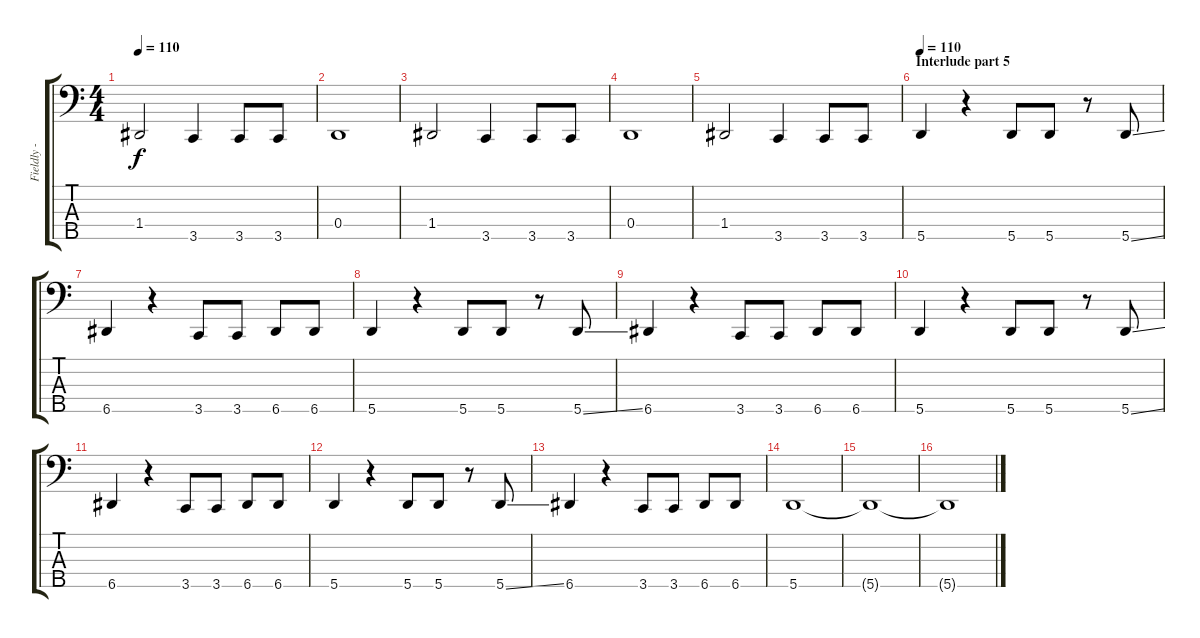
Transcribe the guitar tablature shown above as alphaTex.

\track ("Fieldly - Bass" "Fieldly - ") {instrument electricbassfinger}
\staff {score tabs}
\tuning (F2 C2 G1 D1 A0) {hide}
\ts (4 4)
\tempo 110
\clef f4
\ks c
1.4.2{dy f} 3.5.4 3.5.8 3.5.8 |
0.4.1 |
1.4.2 3.5.4 3.5.8 3.5.8 |
0.4.1 |
1.4.2 3.5.4 3.5.8 3.5.8 |
\section ("" "Interlude part 5")
\tempo 110
5.5.4{volume 16 balance 8 instrument slapbass1} r.4 5.5.8 5.5.8 r.8 5.5{ss}.8 |
6.5.4 r.4 3.5.8 3.5.8 6.5.8 6.5.8 |
5.5.4 r.4 5.5.8 5.5.8 r.8 5.5{ss}.8 |
6.5.4 r.4 3.5.8 3.5.8 6.5.8 6.5.8 |
5.5.4 r.4 5.5.8 5.5.8 r.8 5.5{ss}.8 |
6.5.4 r.4 3.5.8 3.5.8 6.5.8 6.5.8 |
5.5.4 r.4 5.5.8 5.5.8 r.8 5.5{ss}.8 |
6.5.4 r.4 3.5.8 3.5.8 6.5.8 6.5.8 |
5.5.1{volume 16 balance 8 instrument slapbass1} |
5.5{t}.1 |
5.5{t}.1
